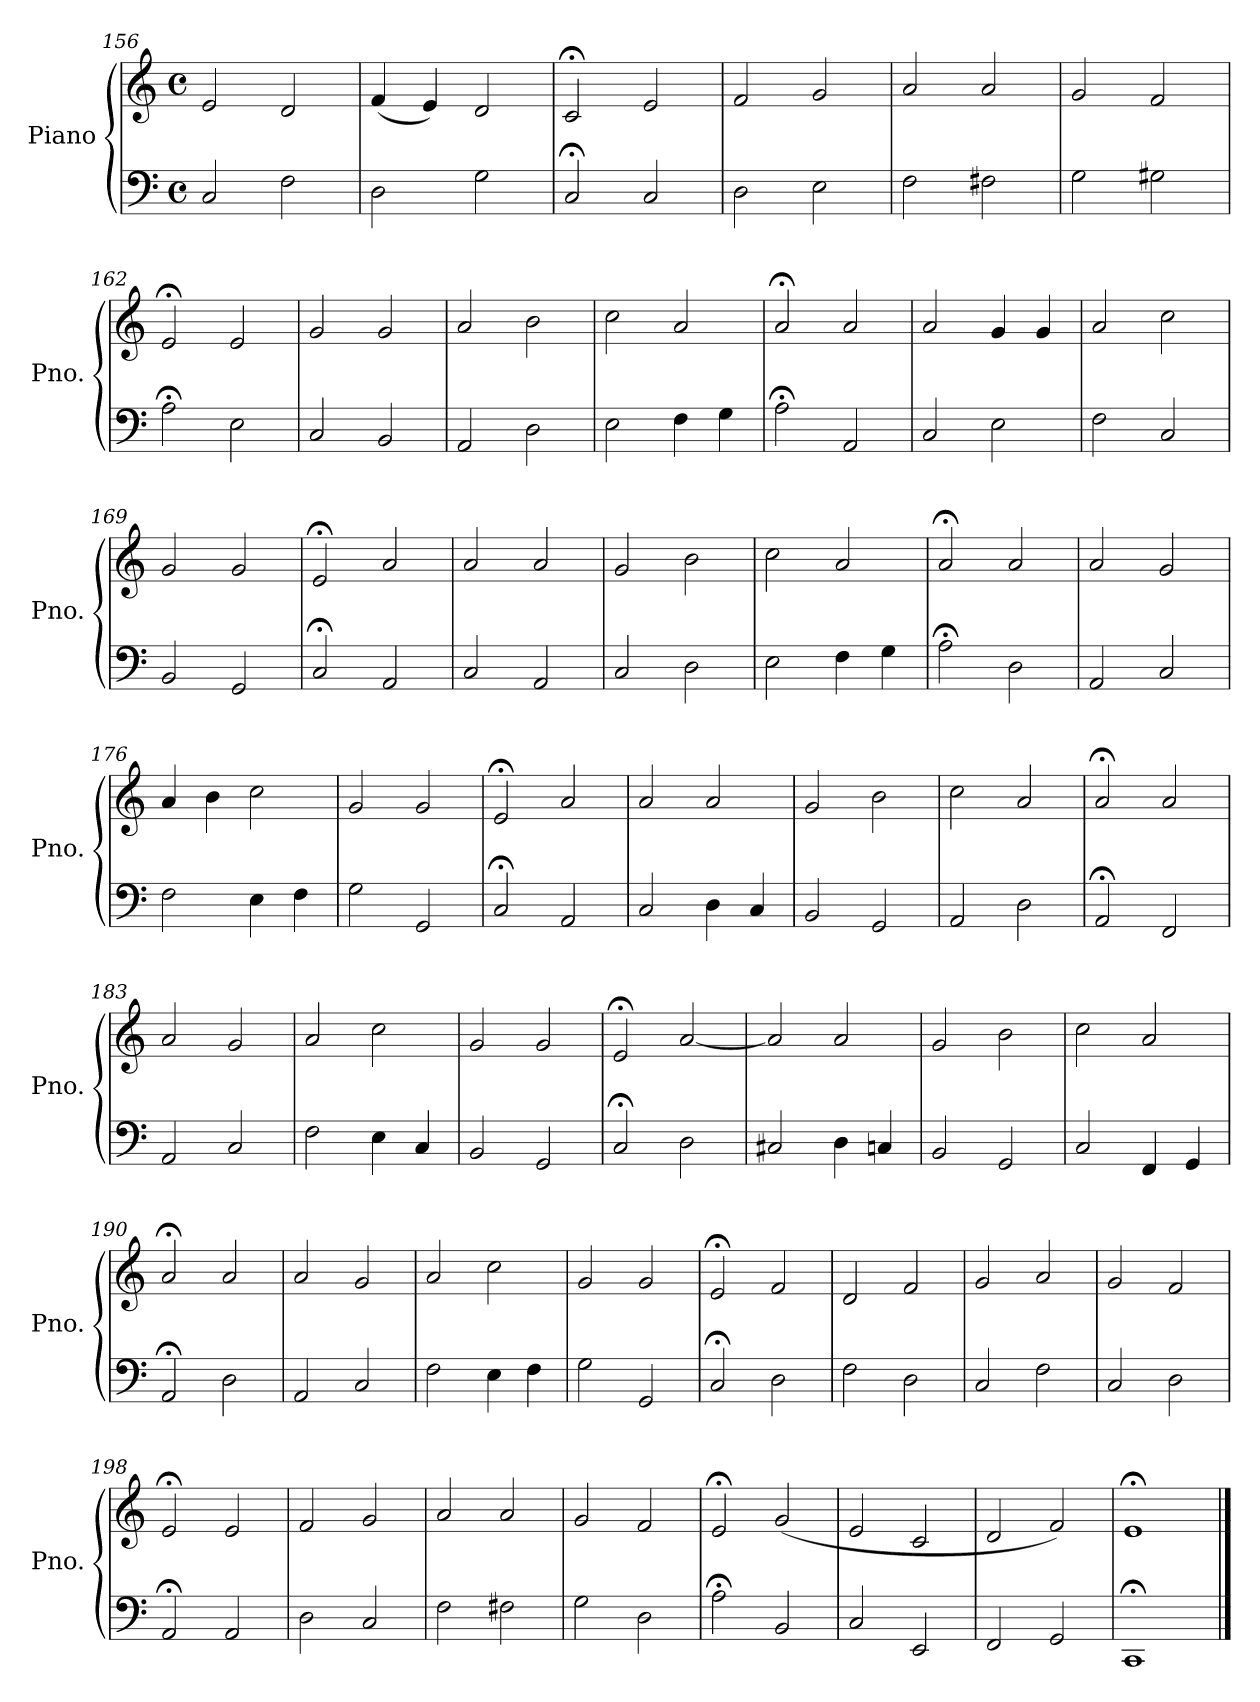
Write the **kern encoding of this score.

**kern	**kern
*part1	*part1
*staff2	*staff1
*I"Piano	*
*I'Pno.	*
*clefF4	*clefG2
*k[]	*k[]
*M4/4	*M4/4
*met(c)	*met(c)
=156	=156
2C/	2e/
2F\	2d/
=157	=157
2D\	(4f/
.	4e/)
2G\	2d/
=158	=158
2C;</	2c;</
2C/	2e/
=159	=159
2D\	2f/
2E\	2g/
=160	=160
2F\	2a/
2F#X\	2a/
!!LO:LB:g=z
=161	=161
2G\	2g/
2G#X\	2f/
=162	=162
2A;<\	2e;</
2E\	2e/
=163	=163
2C/	2g/
2BB/	2g/
=164	=164
2AA/	2a/
2D\	2b\
=165	=165
2E\	2cc\
4F\	2a/
4G\	.
=166	=166
2A;<\	2a;</
2AA/	2a/
=167	=167
2C/	2a/
2E\	4g/
.	4g/
=168	=168
2F\	2a/
2C/	2cc\
=169	=169
2BB/	2g/
2GG/	2g/
=170	=170
2C;</	2e;</
2AA/	2a/
=171	=171
2C/	2a/
2AA/	2a/
!!LO:LB:g=z
=172	=172
2C/	2g/
2D\	2b\
=173	=173
2E\	2cc\
4F\	2a/
4G\	.
=174	=174
2A;<\	2a;</
2D\	2a/
=175	=175
2AA/	2a/
2C/	2g/
=176	=176
2F\	4a/
.	4b\
4E\	2cc\
4F\	.
=177	=177
2G\	2g/
2GG/	2g/
=178	=178
2C;</	2e;</
2AA/	2a/
=179	=179
2C/	2a/
4D\	2a/
4C/	.
=180	=180
2BB/	2g/
2GG/	2b\
=181	=181
2AA/	2cc\
2D\	2a/
=182	=182
2AA;</	2a;</
2FF/	2a/
!!LO:LB:g=z
=183	=183
2AA/	2a/
2C/	2g/
=184	=184
2F\	2a/
4E\	2cc\
4C/	.
=185	=185
2BB/	2g/
2GG/	2g/
=186	=186
2C;</	2e;</
2D\	[2a/
=187	=187
2C#X/	2a/]
4D\	2a/
4Cn/	.
=188	=188
2BB/	2g/
2GG/	2b\
=189	=189
2C/	2cc\
4FF/	2a/
4GG/	.
=190	=190
2AA;</	2a;</
2D\	2a/
=191	=191
2AA/	2a/
2C/	2g/
=192	=192
2F\	2a/
4E\	2cc\
4F\	.
=193	=193
2G\	2g/
2GG/	2g/
!!LO:LB:g=z
=194	=194
2C;</	2e;</
2D\	2f/
=195	=195
2F\	2d/
2D\	2f/
=196	=196
2C/	2g/
2F\	2a/
=197	=197
2C/	2g/
2D\	2f/
=198	=198
2AA;</	2e;</
2AA/	2e/
=199	=199
2D\	2f/
2C/	2g/
=200	=200
2F\	2a/
2F#X\	2a/
=201	=201
2G\	2g/
2D\	2f/
=202	=202
2A;<\	2e;</
2BB/	(2g/
=203	=203
2C/	2e/
2EE/	2c/
=204	=204
2FF/	2d/
2GG/	2f/)
=205	=205
1CC;<	1e;<
==	==
*-	*-
